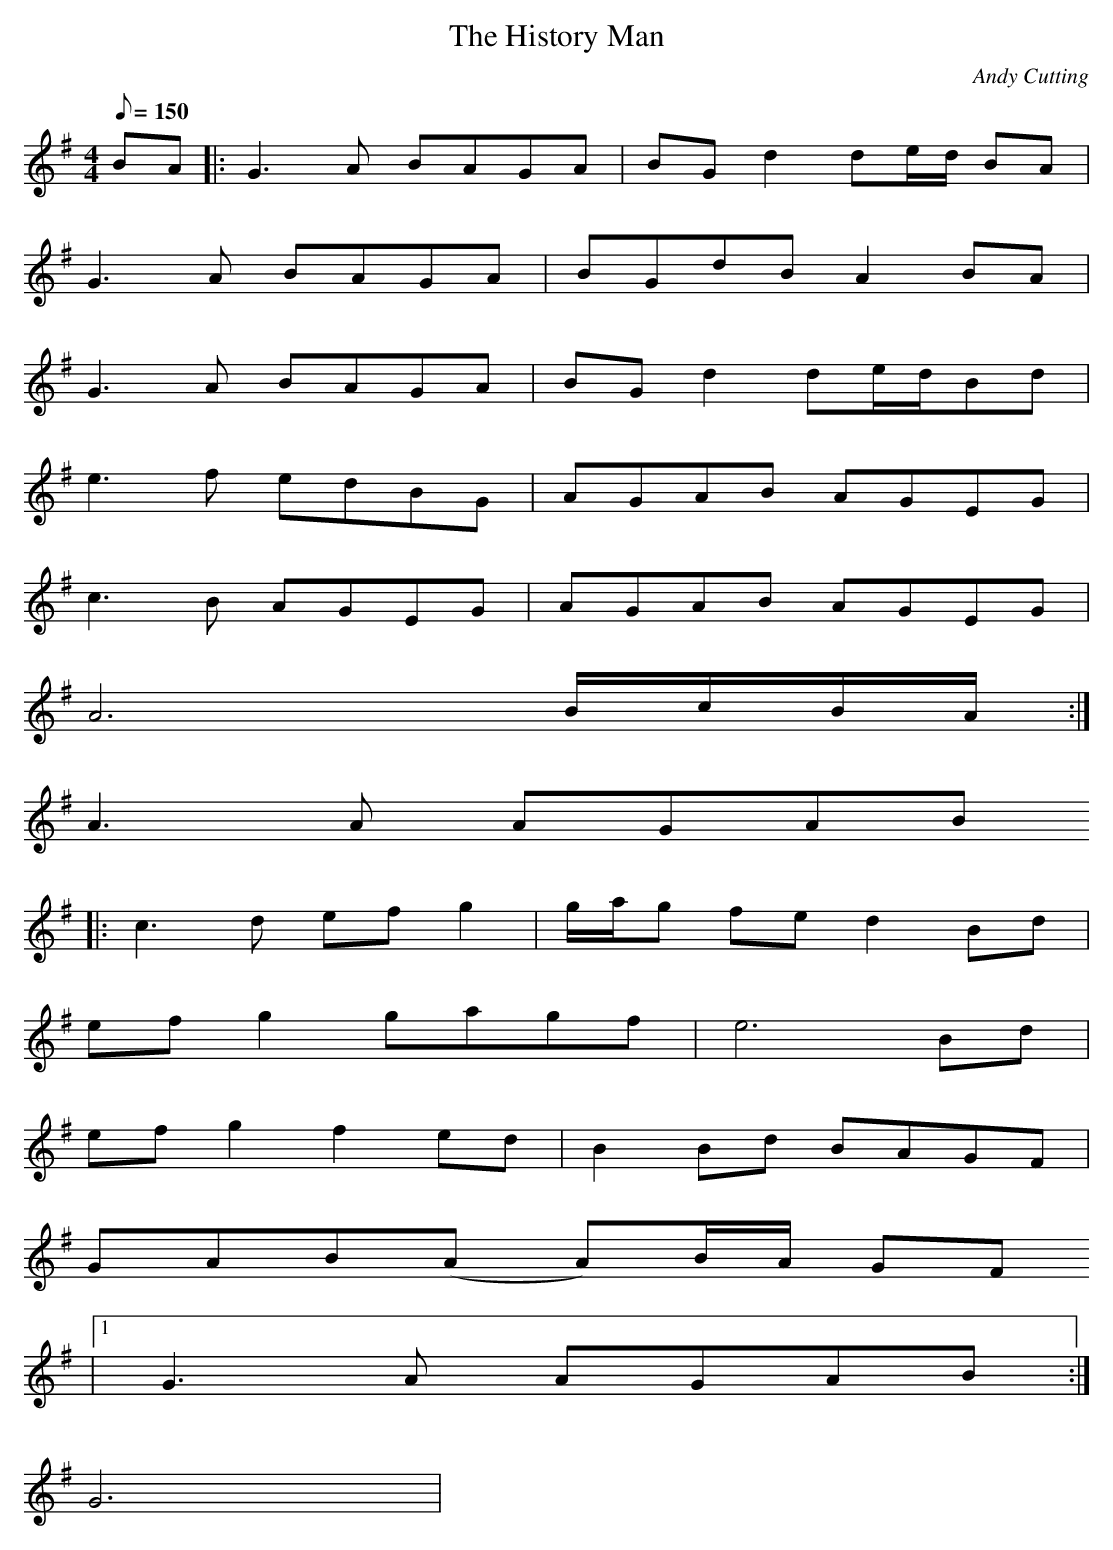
X:1
T:The History Man
M:4/4
L:1/8
Q:150
C:Andy Cutting
K:G
BA |: G3A BAGA | BG d2 de/d/ BA |
G3A BAGA | BGdB A2 BA |
G3A BAGA | BG d2 de/d/Bd |
e3f edBG | AGAB AGEG |
c3B AGEG | AGAB AGEG |
1A6 B/c/B/A/ :|
2 A3A AGAB
|: c3d efg2 | g/a/g fe d2 Bd |
ef g2 gagf | e6 Bd |
ef g2 f2 ed | B2 Bd BAGF |
GAB(A A)B/A/ GF
|1G3A AGAB :|
2 G6 |
